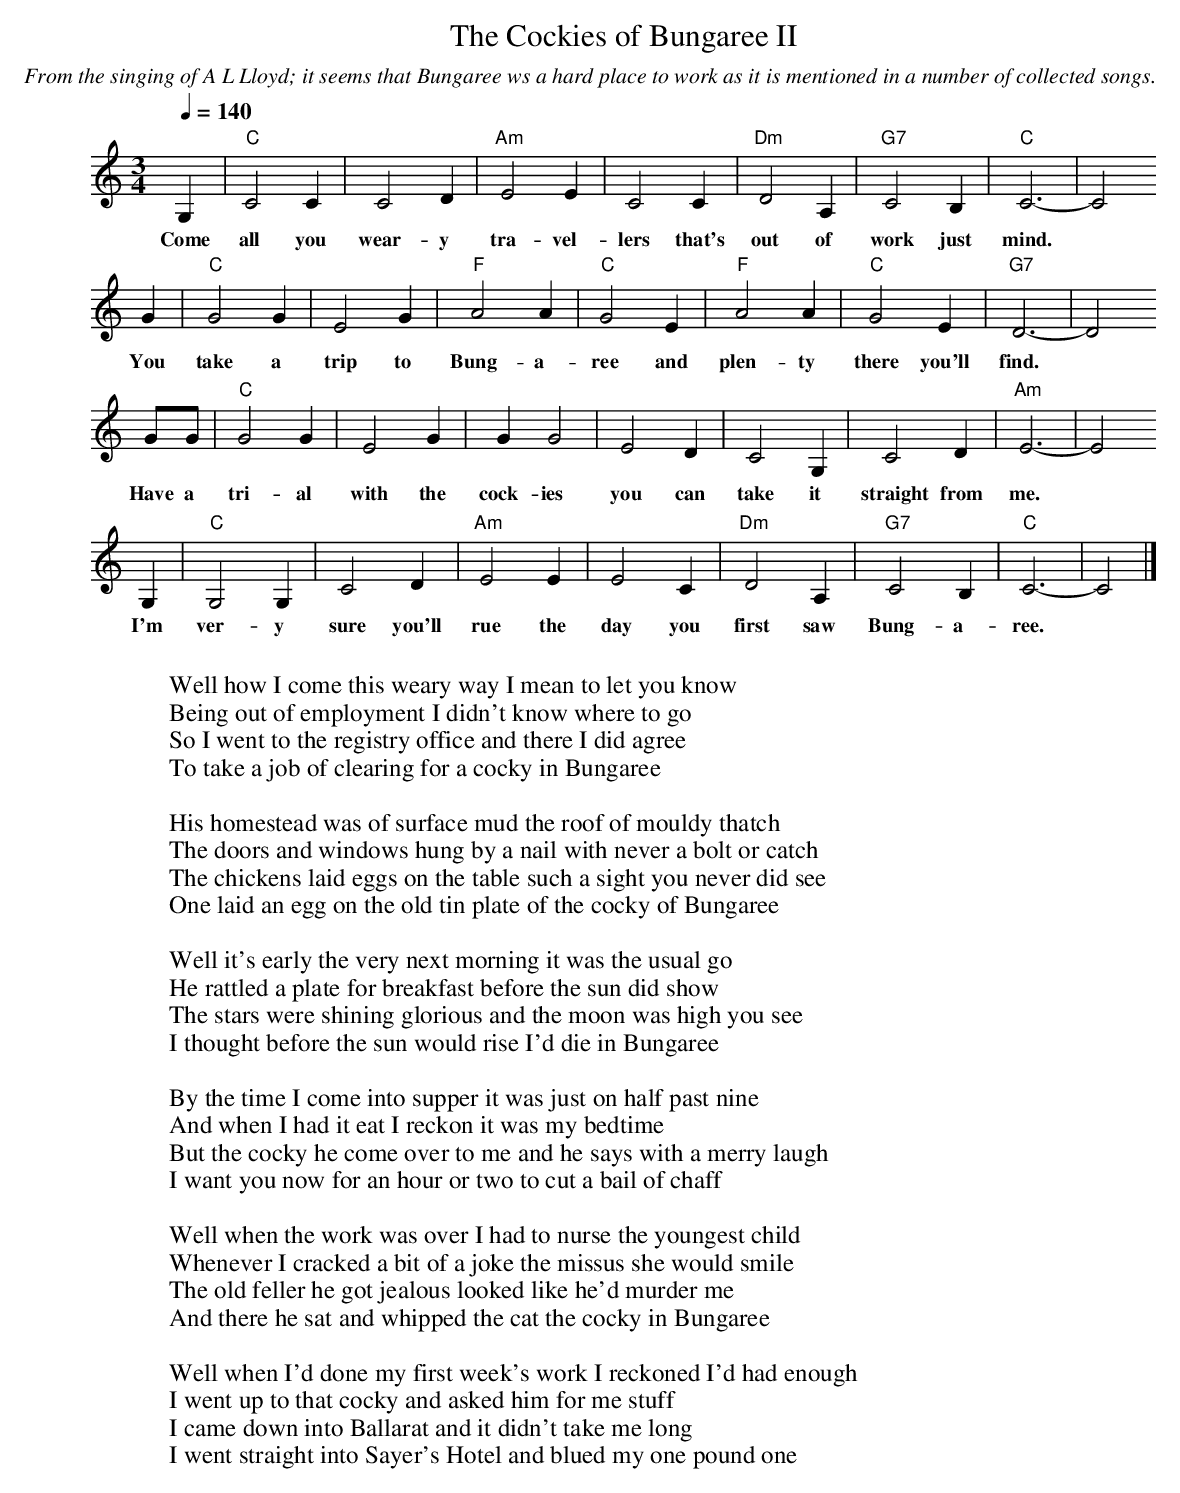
X:1
T:Cockies of Bungaree II, The
C:From the singing of A L Lloyd; it seems that Bungaree ws a hard place to work as it is mentioned in a number of collected songs.
M:3/4
L:1/4
Q:1/4=140
K:Cmaj
G,|"C"C2C|C2D|"Am"E2E|C2C|"Dm"D2A,|"G7"C2B,|"C"C3-|C2
w:Come all you wear-y tra-vel-lers that's out of work just mind.*
G|"C"G2G|E2G|"F"A2A |"C"G2E|"F"A2A|"C"G2E|"G7"D3-|D2
w:You take a trip to Bung-a-ree and plen-ty there you'll find.*
G/2G/2|"C"G2G|E2G|GG2|E2D|C2G,|C2D|"Am"E3-|E2
w:Have a tri-al with the cock-ies you can take it straight from me.*
G,|"C"G,2G,|C2D|"Am"E2E|E2C|"Dm"D2A,|"G7"C2B,|"C"C3-|C2|]
w:I'm ver-y sure you'll rue the day you first saw Bung-a-ree.
W:
W:Well how I come this weary way I mean to let you know
W:Being out of employment I didn't know where to go
W:So I went to the registry office and there I did agree
W:To take a job of clearing for a cocky in Bungaree
W:
W:His homestead was of surface mud the roof of mouldy thatch
W:The doors and windows hung by a nail with never a bolt or catch
W:The chickens laid eggs on the table such a sight you never did see
W:One laid an egg on the old tin plate of the cocky of Bungaree
W:
W:Well it's early the very next morning it was the usual go
W:He rattled a plate for breakfast before the sun did show
W:The stars were shining glorious and the moon was high you see
W:I thought before the sun would rise I'd die in Bungaree
W:
W:By the time I come into supper it was just on half past nine
W:And when I had it eat I reckon it was my bedtime
W:But the cocky he come over to me and he says with a merry laugh
W:I want you now for an hour or two to cut a bail of chaff
W:
W:Well when the work was over I had to nurse the youngest child
W:Whenever I cracked a bit of a joke the missus she would smile
W:The old feller he got jealous looked like he'd murder me
W:And there he sat and whipped the cat the cocky in Bungaree
W:
W:Well when I'd done my first week's work I reckoned I'd had enough
W:I went up to that cocky and asked him for me stuff
W:I came down into Ballarat and it didn't take me long
W:I went straight into Sayer's Hotel and blued my one pound one
